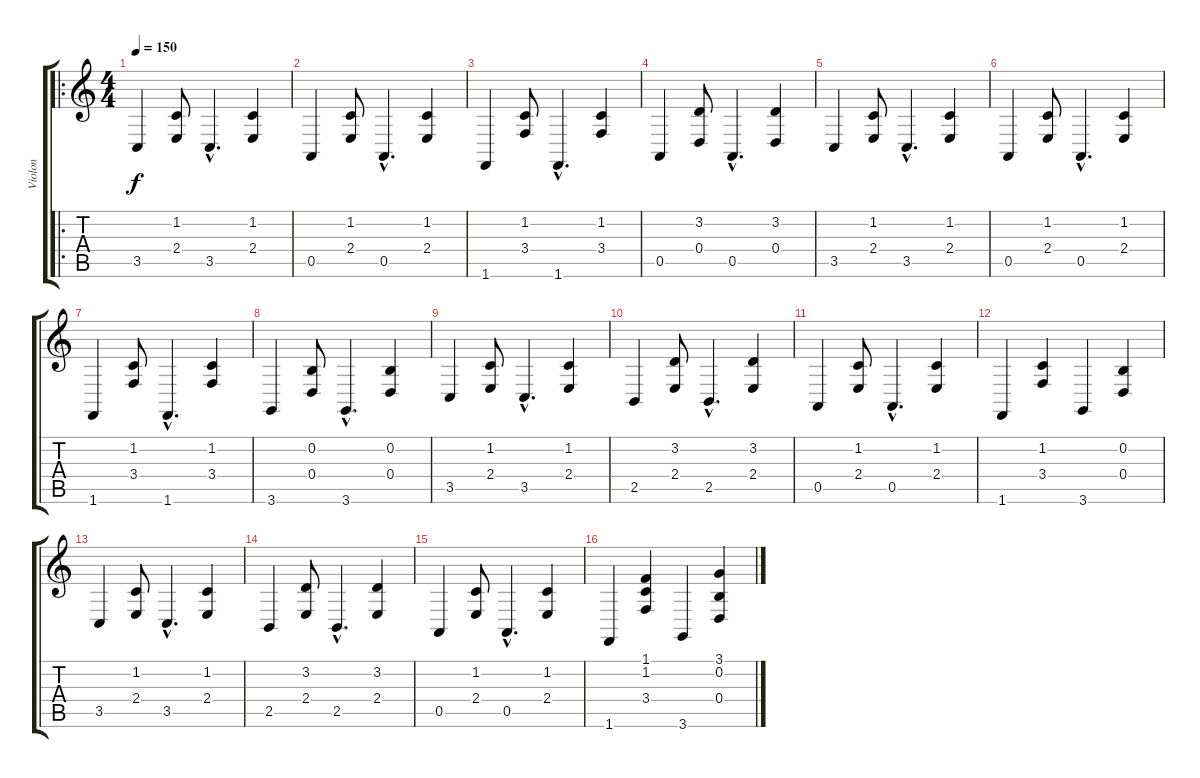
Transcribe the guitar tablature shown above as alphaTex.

\track ("Violon" "Violon") {instrument violin}
\staff {score tabs}
\tuning (E4 B3 G3 D3 A2 E2) {hide}
\ro
\ts (4 4)
\tempo 150
\clef g2
\ks c
3.5.4{dy f instrument violin} (1.2 2.4).8 3.5{hac}.4{d} (1.2 2.4).4 |
0.5.4 (1.2 2.4).8 0.5{hac}.4{d} (1.2 2.4).4 |
1.6.4 (1.2 3.4).8 1.6{hac}.4{d} (1.2 3.4).4 |
0.5.4 (3.2 0.4).8 0.5{hac}.4{d} (3.2 0.4).4 |
3.5.4 (1.2 2.4).8 3.5{hac}.4{d} (1.2 2.4).4 |
0.5.4 (1.2 2.4).8 0.5{hac}.4{d} (1.2 2.4).4 |
1.6.4 (1.2 3.4).8 1.6{hac}.4{d} (1.2 3.4).4 |
3.6.4 (0.2 0.4).8 3.6{hac}.4{d} (0.2 0.4).4 |
3.5.4 (1.2 2.4).8 3.5{hac}.4{d} (1.2 2.4).4 |
2.5.4 (3.2 2.4).8 2.5{hac}.4{d} (3.2 2.4).4 |
0.5.4 (1.2 2.4).8 0.5{hac}.4{d} (1.2 2.4).4 |
1.6.4 (1.2 3.4).4 3.6.4 (0.2 0.4).4 |
3.5.4 (1.2 2.4).8 3.5{hac}.4{d} (1.2 2.4).4 |
2.5.4 (3.2 2.4).8 2.5{hac}.4{d} (3.2 2.4).4 |
0.5.4 (1.2 2.4).8 0.5{hac}.4{d} (1.2 2.4).4 |
1.6.4 (1.1 1.2 3.4).4 3.6.4 (3.1 0.2 0.4).4
